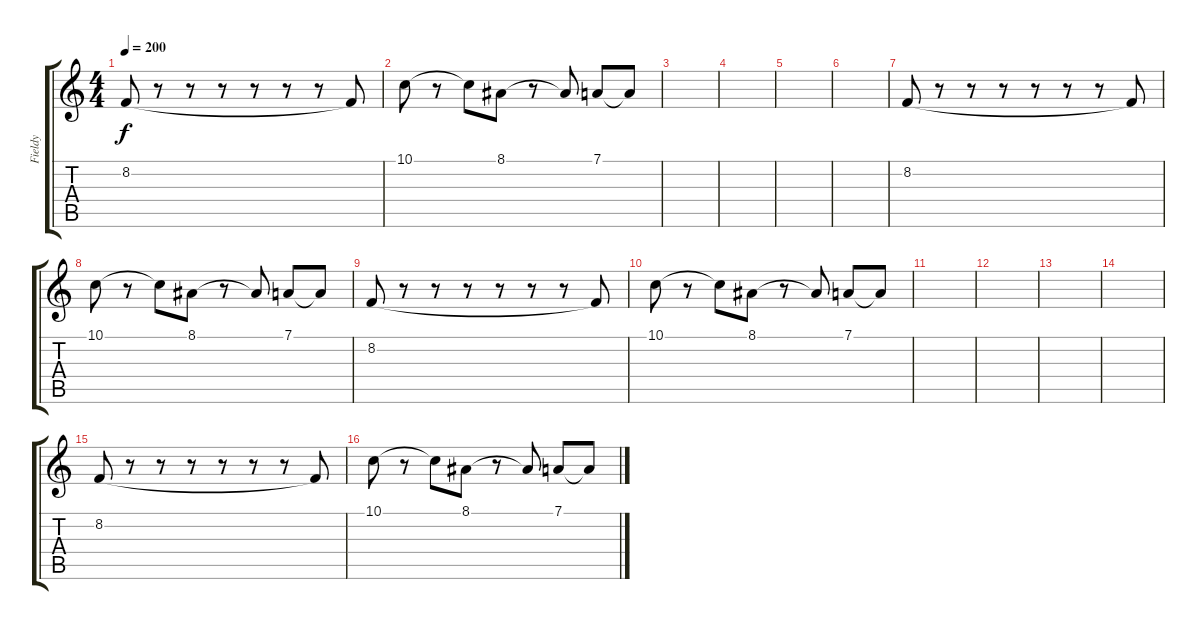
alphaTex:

\track ("Fieldy" "Fieldy") {instrument electricgrandpiano}
\staff {score tabs}
\tuning (D4 A3 F3 C3 G2 C2) {hide}
\ts (4 4)
\tempo 200
\clef g2
\ks c
8.2.8{dy f} r.8 r.8 r.8 r.8 r.8 r.8 8.2{t}.8 |
10.1.8 r.8 10.1{t}.8 8.1.8 r.8 8.1{t}.8 7.1.8 7.1{t}.8 |
|
|
|
|
8.2.8 r.8 r.8 r.8 r.8 r.8 r.8 8.2{t}.8 |
10.1.8 r.8 10.1{t}.8 8.1.8 r.8 8.1{t}.8 7.1.8 7.1{t}.8 |
8.2.8 r.8 r.8 r.8 r.8 r.8 r.8 8.2{t}.8 |
10.1.8 r.8 10.1{t}.8 8.1.8 r.8 8.1{t}.8 7.1.8 7.1{t}.8 |
|
|
|
|
8.2.8 r.8 r.8 r.8 r.8 r.8 r.8 8.2{t}.8 |
10.1.8 r.8 10.1{t}.8 8.1.8 r.8 8.1{t}.8 7.1.8 7.1{t}.8
